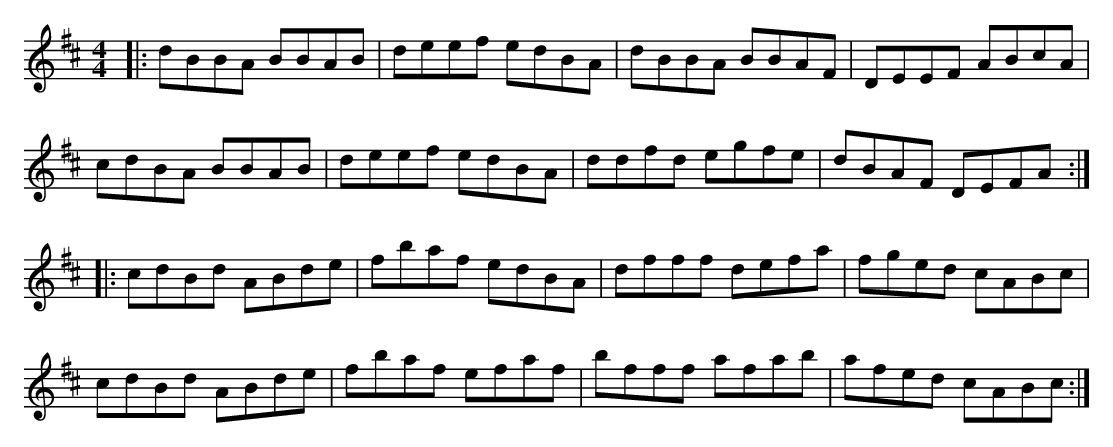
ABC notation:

X:1
M:4/4
K:Bmin
|:dBBA BBAB|deef edBA|dBBA BBAF|DEEF ABcA|
cdBA BBAB|deef edBA|ddfd egfe|dBAF DEFA:|
|:cdBd ABde|fbaf edBA|dfff defa|fged cABc|
cdBd ABde|fbaf efaf|bfff afab|afed cABc:|
